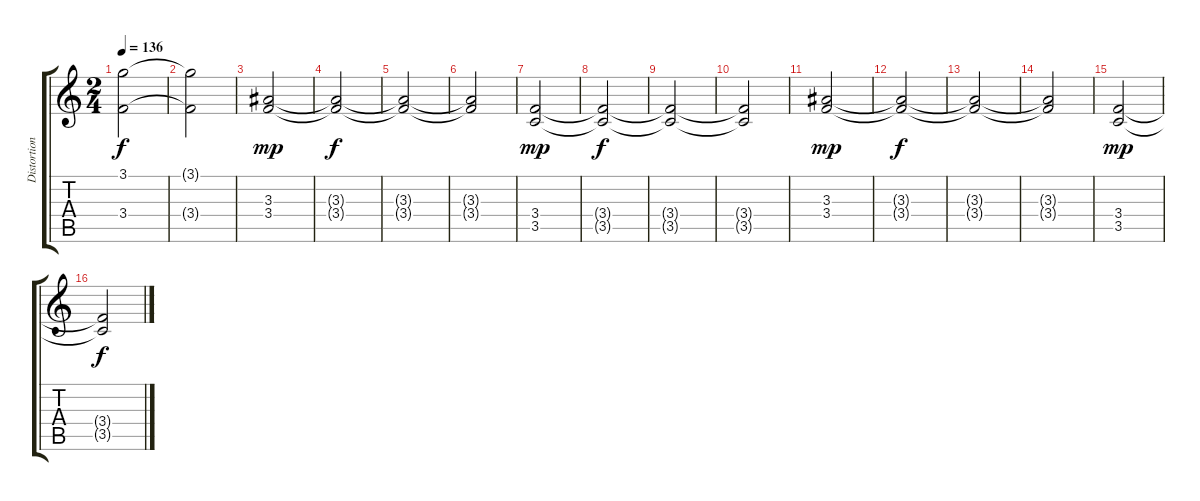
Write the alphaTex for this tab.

\track ("Distortion Guitar" "Distortion") {instrument distortionguitar}
\staff {score tabs}
\tuning (E4 B3 G3 D3 A2 E2) {hide}
\ts (2 4)
\tempo 136
\clef g2
\ks c
(3.1{t} 3.4{t}).2{dy f} |
(3.1{t} 3.4{t}).2 |
(3.3 3.4).2{dy mp} |
(3.3{t} 3.4{t}).2{dy f} |
(3.3{t} 3.4{t}).2 |
(3.3{t} 3.4{t}).2 |
(3.4 3.5).2{dy mp} |
(3.4{t} 3.5{t}).2{dy f} |
(3.4{t} 3.5{t}).2 |
(3.4{t} 3.5{t}).2 |
(3.3 3.4).2{dy mp} |
(3.3{t} 3.4{t}).2{dy f} |
(3.3{t} 3.4{t}).2 |
(3.3{t} 3.4{t}).2 |
(3.4 3.5).2{dy mp} |
(3.4{t} 3.5{t}).2{dy f}
